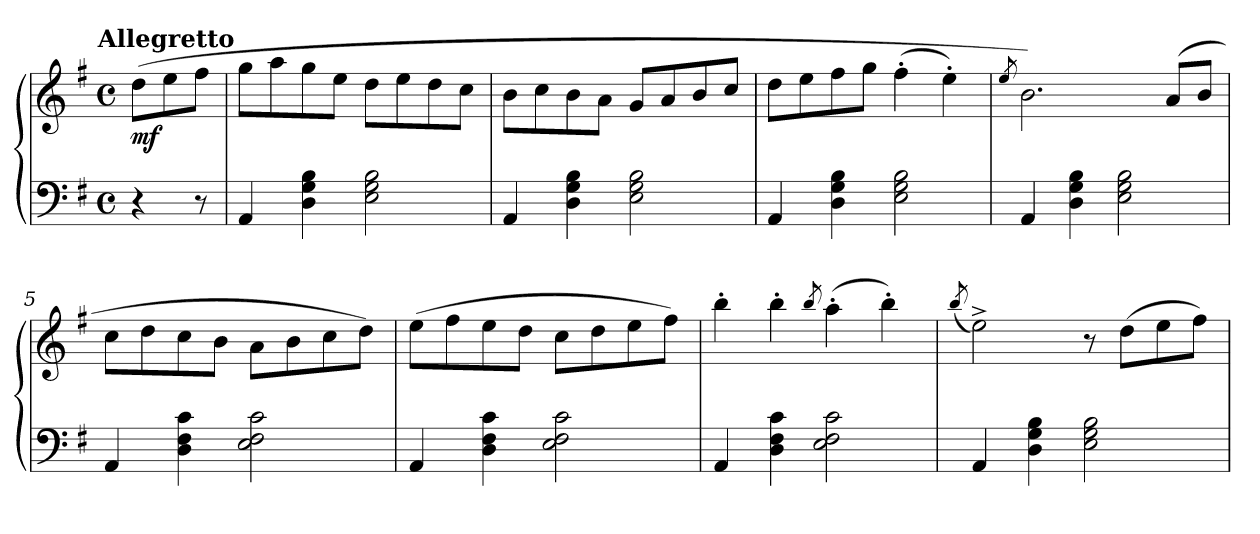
**kern	**kern	**dynam
*part1	*part1	*part1
*staff2	*staff1	*staff1/2
*clefF4	*clefG2	*
*k[f#]	*k[f#]	*
!!LO:TX:omd:t=Allegretto
*M4/4	*M4/4	*
*met(c)	*met(c)	*
*MM116	*MM116	*
=	=	=
!	!	!LO:DY:b
4r	(>8dd\L	mf
.	8ee\	.
8r	8ff#\J	.
=1	=1	=1
4AA/	8gg\L	.
.	8aa\	.
4D\ 4G\ 4B\	8gg\	.
.	8ee\J	.
2E\ 2G\ 2B\	8dd\L	.
.	8ee\	.
.	8dd\	.
.	8cc\J	.
=2	=2	=2
4AA/	8b\L	.
.	8cc\	.
4D\ 4G\ 4B\	8b\	.
.	8a\J	.
2E\ 2G\ 2B\	8g/L	.
.	8a/	.
.	8b/	.
.	8cc/J	.
=3	=3	=3
4AA/	8dd\L	.
.	8ee\	.
4D\ 4G\ 4B\	8ff#\	.
.	8gg\J	.
2E\ 2G\ 2B\	(>4ff#'\	.
.	4ee'\)	.
=4	=4	=4
.	8qee/	.
4AA/	2.b\)	.
4D\ 4G\ 4B\	.	.
2E\ 2G\ 2B\	.	.
.	(>8a/L	.
.	8b/J	.
=5	=5	=5
4AA/	8cc\L	.
.	8dd\	.
4D\ 4F#\ 4c\	8cc\	.
.	8b\J	.
2E\ 2F#\ 2c\	8a\L	.
.	8b\	.
.	8cc\	.
.	8dd\J)	.
=6	=6	=6
4AA/	(>8ee\L	.
.	8ff#\	.
4D\ 4F#\ 4c\	8ee\	.
.	8dd\J	.
2E\ 2F#\ 2c\	8cc\L	.
.	8dd\	.
.	8ee\	.
.	8ff#\J)	.
=7	=7	=7
4AA/	4bb'\	.
4D\ 4F#\ 4c\	4bb'\	.
.	8qbb/	.
2E\ 2F#\ 2c\	(>4aa'\	.
.	4bb'\)	.
=8	=8	=8
.	(<8qbb/	.
4AA/	2ee^\)	.
4D\ 4G\ 4B\	.	.
2E\ 2G\ 2B\	8r	.
.	(>8dd\L	.
.	8ee\	.
.	8ff#\J)	.
=	=	=
*-	*-	*-
